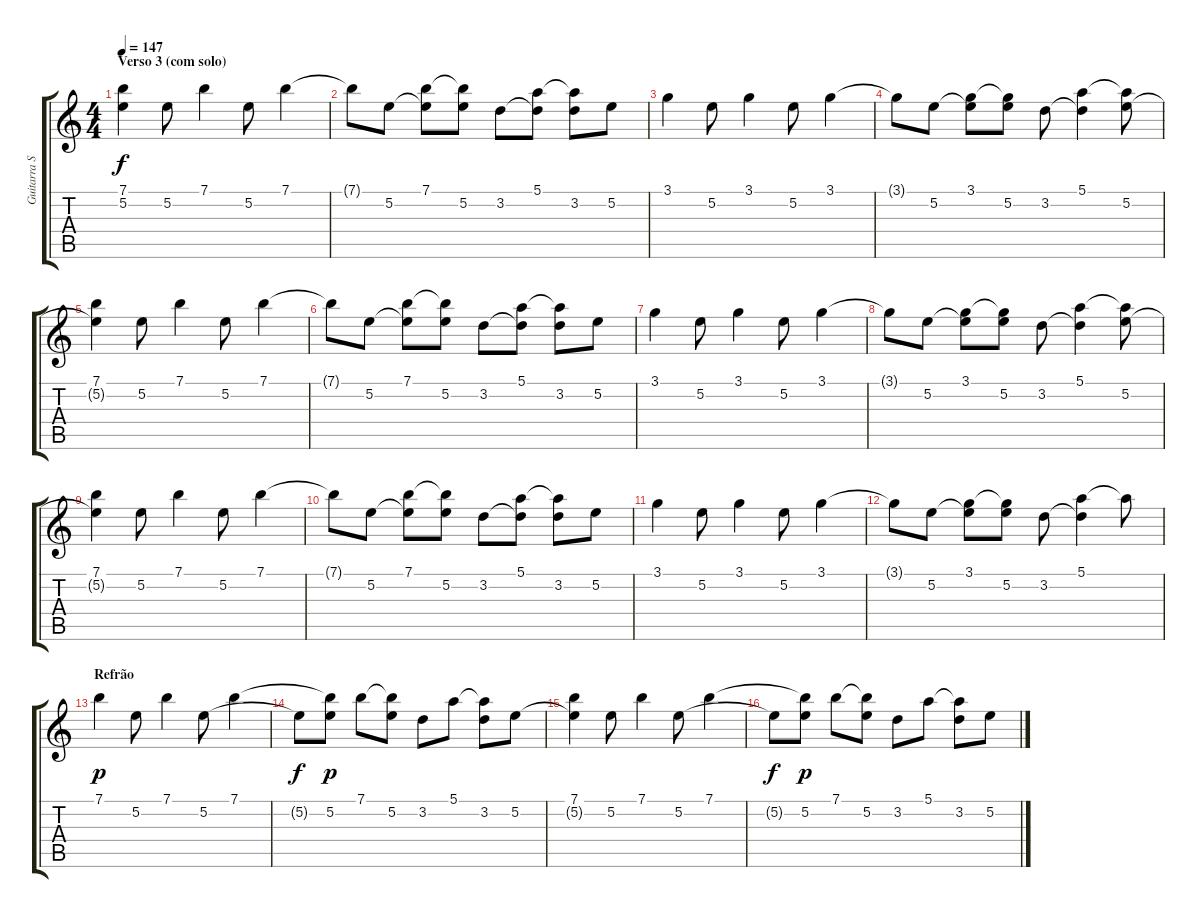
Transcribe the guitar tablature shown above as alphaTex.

\track ("Guitarra Solo" "Guitarra S") {instrument acousticguitarsteel}
\staff {score tabs}
\tuning (E4 B3 G3 D3 A2 E2) {hide}
\ts (4 4)
\section ("" "Verso 3 (com solo)")
\tempo 147
\clef g2
\ks c
(7.1 5.2{t}).4{dy f} 5.2.8 7.1.4 5.2.8 7.1.4 |
7.1{t}.8 5.2.8 (7.1 5.2{t}).8 (7.1{t} 5.2).8 3.2.8 (5.1 3.2{t}).8 (5.1{t} 3.2).8 5.2.8 |
3.1.4 5.2.8 3.1.4 5.2.8 3.1.4 |
3.1{t}.8 5.2.8 (3.1 5.2{t}).8 (3.1{t} 5.2).8 3.2.8 (5.1 3.2{t}).4 (5.1{t} 5.2).8 |
(7.1 5.2{t}).4 5.2.8 7.1.4 5.2.8 7.1.4 |
7.1{t}.8 5.2.8 (7.1 5.2{t}).8 (7.1{t} 5.2).8 3.2.8 (5.1 3.2{t}).8 (5.1{t} 3.2).8 5.2.8 |
3.1.4 5.2.8 3.1.4 5.2.8 3.1.4 |
3.1{t}.8 5.2.8 (3.1 5.2{t}).8 (3.1{t} 5.2).8 3.2.8 (5.1 3.2{t}).4 (5.1{t} 5.2).8 |
(7.1 5.2{t}).4 5.2.8 7.1.4 5.2.8 7.1.4 |
7.1{t}.8 5.2.8 (7.1 5.2{t}).8 (7.1{t} 5.2).8 3.2.8 (5.1 3.2{t}).8 (5.1{t} 3.2).8 5.2.8 |
3.1.4 5.2.8 3.1.4 5.2.8 3.1.4 |
3.1{t}.8 5.2.8 (3.1 5.2{t}).8 (3.1{t} 5.2).8 3.2.8 (5.1 3.2{t}).4 5.1{t}.8 |
\section ("" "Refrão")
7.1.4{dy p} 5.2.8 7.1.4 5.2.8 7.1.4 |
5.2{t}.8{dy f} (7.1{t} 5.2).8{dy p} 7.1.8 (7.1{t} 5.2).8 3.2.8 5.1.8 (5.1{t} 3.2).8 5.2.8 |
(7.1 5.2{t}).4 5.2.8 7.1.4 5.2.8 7.1.4 |
5.2{t}.8{dy f} (7.1{t} 5.2).8{dy p} 7.1.8 (7.1{t} 5.2).8 3.2.8 5.1.8 (5.1{t} 3.2).8 5.2.8
